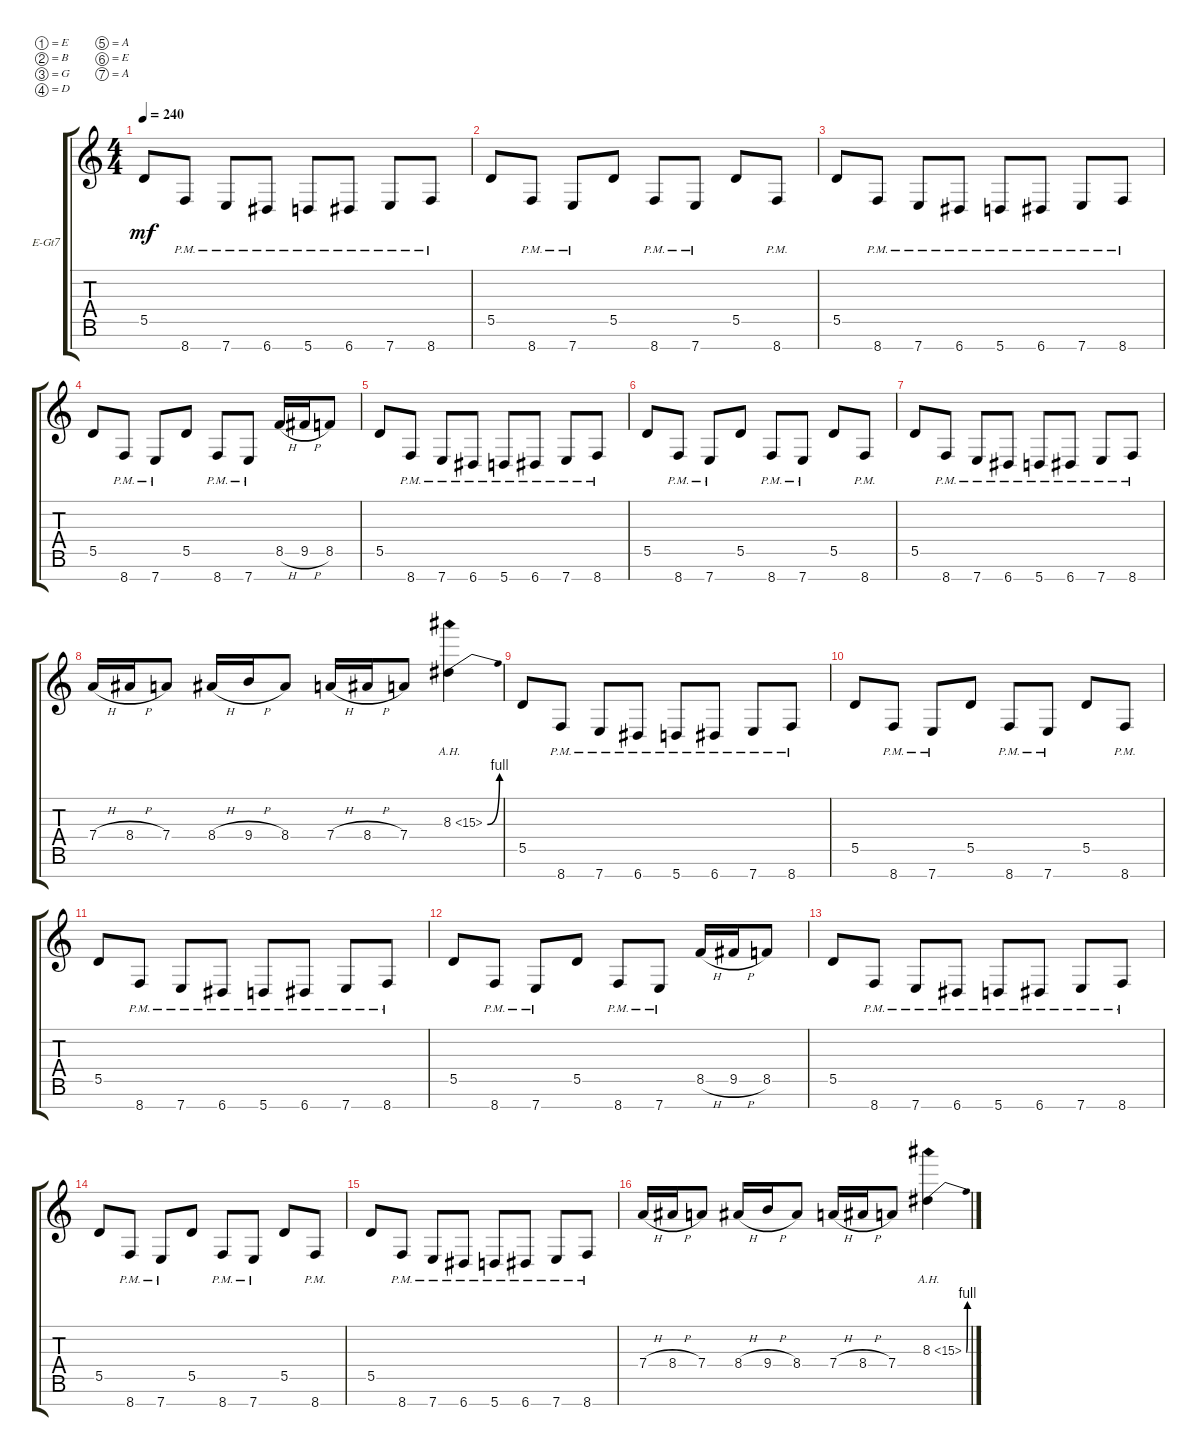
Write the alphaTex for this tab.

\defaultSystemsLayout 4
\bracketExtendMode groupsimilarinstruments
\firstSystemTrackNameOrientation horizontal
\otherSystemsTrackNameOrientation horizontal
\track ("Electric Guitar" "E-Gt7") {instrument distortionguitar}
\staff {score tabs}
\tuning (E4 B3 G3 D3 A2 E2 A1)
\ts (4 4)
\tempo 240
\clef g2
\ks c
5.5.8{dy mf instrument distortionguitar} 8.7{pm}.8 7.7{pm}.8 6.7{pm}.8 5.7{pm}.8 6.7{pm}.8 7.7{pm}.8 8.7{pm}.8 |
5.5.8 8.7{pm}.8 7.7{pm}.8 5.5.8 8.7{pm}.8 7.7{pm}.8 5.5.8 8.7{pm}.8 |
5.5.8 8.7{pm}.8 7.7{pm}.8 6.7{pm}.8 5.7{pm}.8 6.7{pm}.8 7.7{pm}.8 8.7{pm}.8 |
5.5.8 8.7{pm}.8 7.7{pm}.8 5.5.8 8.7{pm}.8 7.7{pm}.8 8.5{h}.16 9.5{h}.16 8.5.8 |
5.5.8 8.7{pm}.8 7.7{pm}.8 6.7{pm}.8 5.7{pm}.8 6.7{pm}.8 7.7{pm}.8 8.7{pm}.8 |
5.5.8 8.7{pm}.8 7.7{pm}.8 5.5.8 8.7{pm}.8 7.7{pm}.8 5.5.8 8.7{pm}.8 |
5.5.8 8.7{pm}.8 7.7{pm}.8 6.7{pm}.8 5.7{pm}.8 6.7{pm}.8 7.7{pm}.8 8.7{pm}.8 |
7.4{h}.16 8.4{h}.16 7.4.8 8.4{h}.16 9.4{h}.16 8.4.8 7.4{h}.16 8.4{h}.16 7.4.8 8.3{be (bend 0 0 59.4 4) ah 7}.4 |
5.5.8 8.7{pm}.8 7.7{pm}.8 6.7{pm}.8 5.7{pm}.8 6.7{pm}.8 7.7{pm}.8 8.7{pm}.8 |
5.5.8 8.7{pm}.8 7.7{pm}.8 5.5.8 8.7{pm}.8 7.7{pm}.8 5.5.8 8.7{pm}.8 |
5.5.8 8.7{pm}.8 7.7{pm}.8 6.7{pm}.8 5.7{pm}.8 6.7{pm}.8 7.7{pm}.8 8.7{pm}.8 |
5.5.8 8.7{pm}.8 7.7{pm}.8 5.5.8 8.7{pm}.8 7.7{pm}.8 8.5{h}.16 9.5{h}.16 8.5.8 |
5.5.8 8.7{pm}.8 7.7{pm}.8 6.7{pm}.8 5.7{pm}.8 6.7{pm}.8 7.7{pm}.8 8.7{pm}.8 |
5.5.8 8.7{pm}.8 7.7{pm}.8 5.5.8 8.7{pm}.8 7.7{pm}.8 5.5.8 8.7{pm}.8 |
5.5.8 8.7{pm}.8 7.7{pm}.8 6.7{pm}.8 5.7{pm}.8 6.7{pm}.8 7.7{pm}.8 8.7{pm}.8 |
7.4{h}.16 8.4{h}.16 7.4.8 8.4{h}.16 9.4{h}.16 8.4.8 7.4{h}.16 8.4{h}.16 7.4.8 8.3{be (bend 0 0 59.4 4) ah 7}.4
